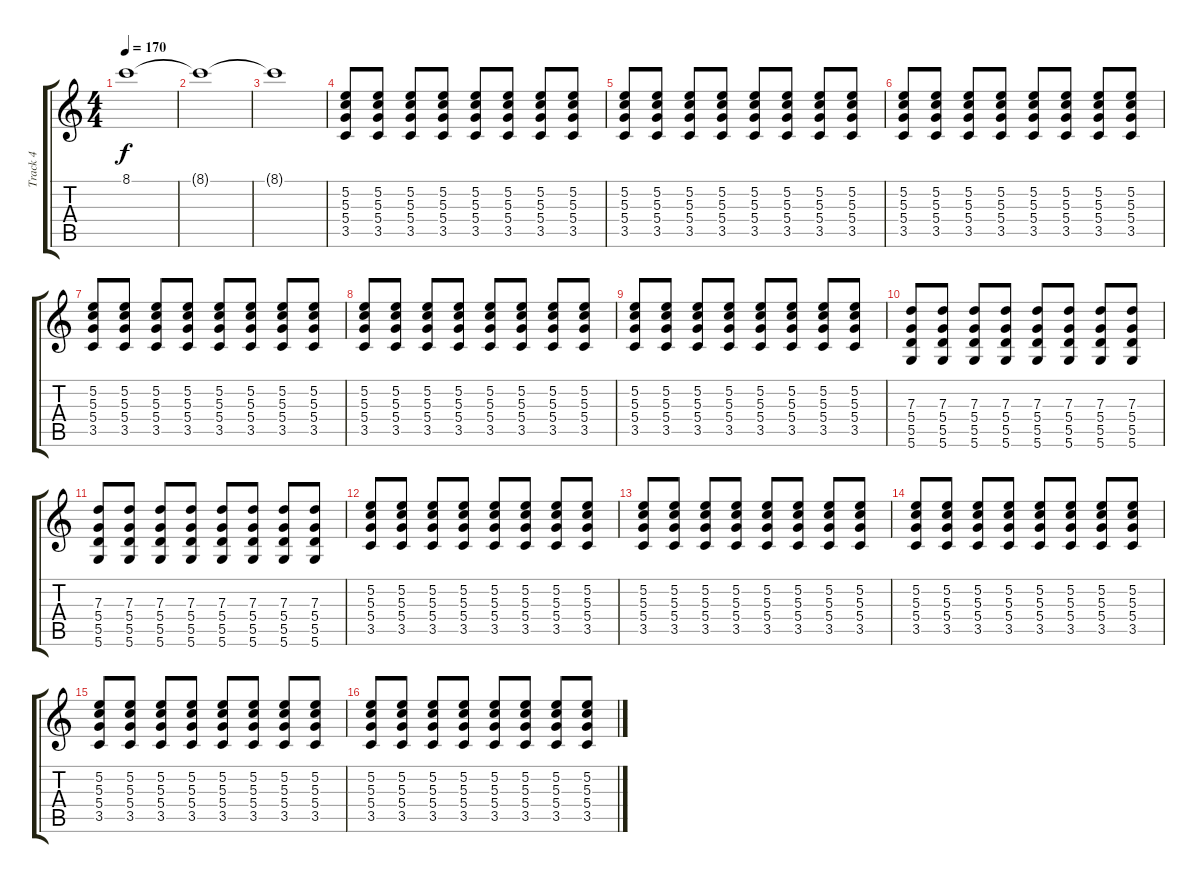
\track ("Track 4" "Track 4") {instrument overdrivenguitar}
\staff {score tabs}
\tuning (E4 B3 G3 D3 A2 D2) {hide}
\ts (4 4)
\tempo 170
\clef g2
\ks c
8.1{t}.1{dy f} |
8.1{t}.1 |
8.1{t}.1 |
(5.2 5.3 5.4 3.5).8 (5.2 5.3 5.4 3.5).8 (5.2 5.3 5.4 3.5).8 (5.2 5.3 5.4 3.5).8 (5.2 5.3 5.4 3.5).8 (5.2 5.3 5.4 3.5).8 (5.2 5.3 5.4 3.5).8 (5.2 5.3 5.4 3.5).8 |
(5.2 5.3 5.4 3.5).8 (5.2 5.3 5.4 3.5).8 (5.2 5.3 5.4 3.5).8 (5.2 5.3 5.4 3.5).8 (5.2 5.3 5.4 3.5).8 (5.2 5.3 5.4 3.5).8 (5.2 5.3 5.4 3.5).8 (5.2 5.3 5.4 3.5).8 |
(5.2 5.3 5.4 3.5).8 (5.2 5.3 5.4 3.5).8 (5.2 5.3 5.4 3.5).8 (5.2 5.3 5.4 3.5).8 (5.2 5.3 5.4 3.5).8 (5.2 5.3 5.4 3.5).8 (5.2 5.3 5.4 3.5).8 (5.2 5.3 5.4 3.5).8 |
(5.2 5.3 5.4 3.5).8 (5.2 5.3 5.4 3.5).8 (5.2 5.3 5.4 3.5).8 (5.2 5.3 5.4 3.5).8 (5.2 5.3 5.4 3.5).8 (5.2 5.3 5.4 3.5).8 (5.2 5.3 5.4 3.5).8 (5.2 5.3 5.4 3.5).8 |
(5.2 5.3 5.4 3.5).8 (5.2 5.3 5.4 3.5).8 (5.2 5.3 5.4 3.5).8 (5.2 5.3 5.4 3.5).8 (5.2 5.3 5.4 3.5).8 (5.2 5.3 5.4 3.5).8 (5.2 5.3 5.4 3.5).8 (5.2 5.3 5.4 3.5).8 |
(5.2 5.3 5.4 3.5).8 (5.2 5.3 5.4 3.5).8 (5.2 5.3 5.4 3.5).8 (5.2 5.3 5.4 3.5).8 (5.2 5.3 5.4 3.5).8 (5.2 5.3 5.4 3.5).8 (5.2 5.3 5.4 3.5).8 (5.2 5.3 5.4 3.5).8 |
(7.3 5.4 5.5 5.6).8 (7.3 5.4 5.5 5.6).8 (7.3 5.4 5.5 5.6).8 (7.3 5.4 5.5 5.6).8 (7.3 5.4 5.5 5.6).8 (7.3 5.4 5.5 5.6).8 (7.3 5.4 5.5 5.6).8 (7.3 5.4 5.5 5.6).8 |
(7.3 5.4 5.5 5.6).8 (7.3 5.4 5.5 5.6).8 (7.3 5.4 5.5 5.6).8 (7.3 5.4 5.5 5.6).8 (7.3 5.4 5.5 5.6).8 (7.3 5.4 5.5 5.6).8 (7.3 5.4 5.5 5.6).8 (7.3 5.4 5.5 5.6).8 |
(5.2 5.3 5.4 3.5).8 (5.2 5.3 5.4 3.5).8 (5.2 5.3 5.4 3.5).8 (5.2 5.3 5.4 3.5).8 (5.2 5.3 5.4 3.5).8 (5.2 5.3 5.4 3.5).8 (5.2 5.3 5.4 3.5).8 (5.2 5.3 5.4 3.5).8 |
(5.2 5.3 5.4 3.5).8 (5.2 5.3 5.4 3.5).8 (5.2 5.3 5.4 3.5).8 (5.2 5.3 5.4 3.5).8 (5.2 5.3 5.4 3.5).8 (5.2 5.3 5.4 3.5).8 (5.2 5.3 5.4 3.5).8 (5.2 5.3 5.4 3.5).8 |
(5.2 5.3 5.4 3.5).8 (5.2 5.3 5.4 3.5).8 (5.2 5.3 5.4 3.5).8 (5.2 5.3 5.4 3.5).8 (5.2 5.3 5.4 3.5).8 (5.2 5.3 5.4 3.5).8 (5.2 5.3 5.4 3.5).8 (5.2 5.3 5.4 3.5).8 |
(5.2 5.3 5.4 3.5).8 (5.2 5.3 5.4 3.5).8 (5.2 5.3 5.4 3.5).8 (5.2 5.3 5.4 3.5).8 (5.2 5.3 5.4 3.5).8 (5.2 5.3 5.4 3.5).8 (5.2 5.3 5.4 3.5).8 (5.2 5.3 5.4 3.5).8 |
(5.2 5.3 5.4 3.5).8 (5.2 5.3 5.4 3.5).8 (5.2 5.3 5.4 3.5).8 (5.2 5.3 5.4 3.5).8 (5.2 5.3 5.4 3.5).8 (5.2 5.3 5.4 3.5).8 (5.2 5.3 5.4 3.5).8 (5.2 5.3 5.4 3.5).8
